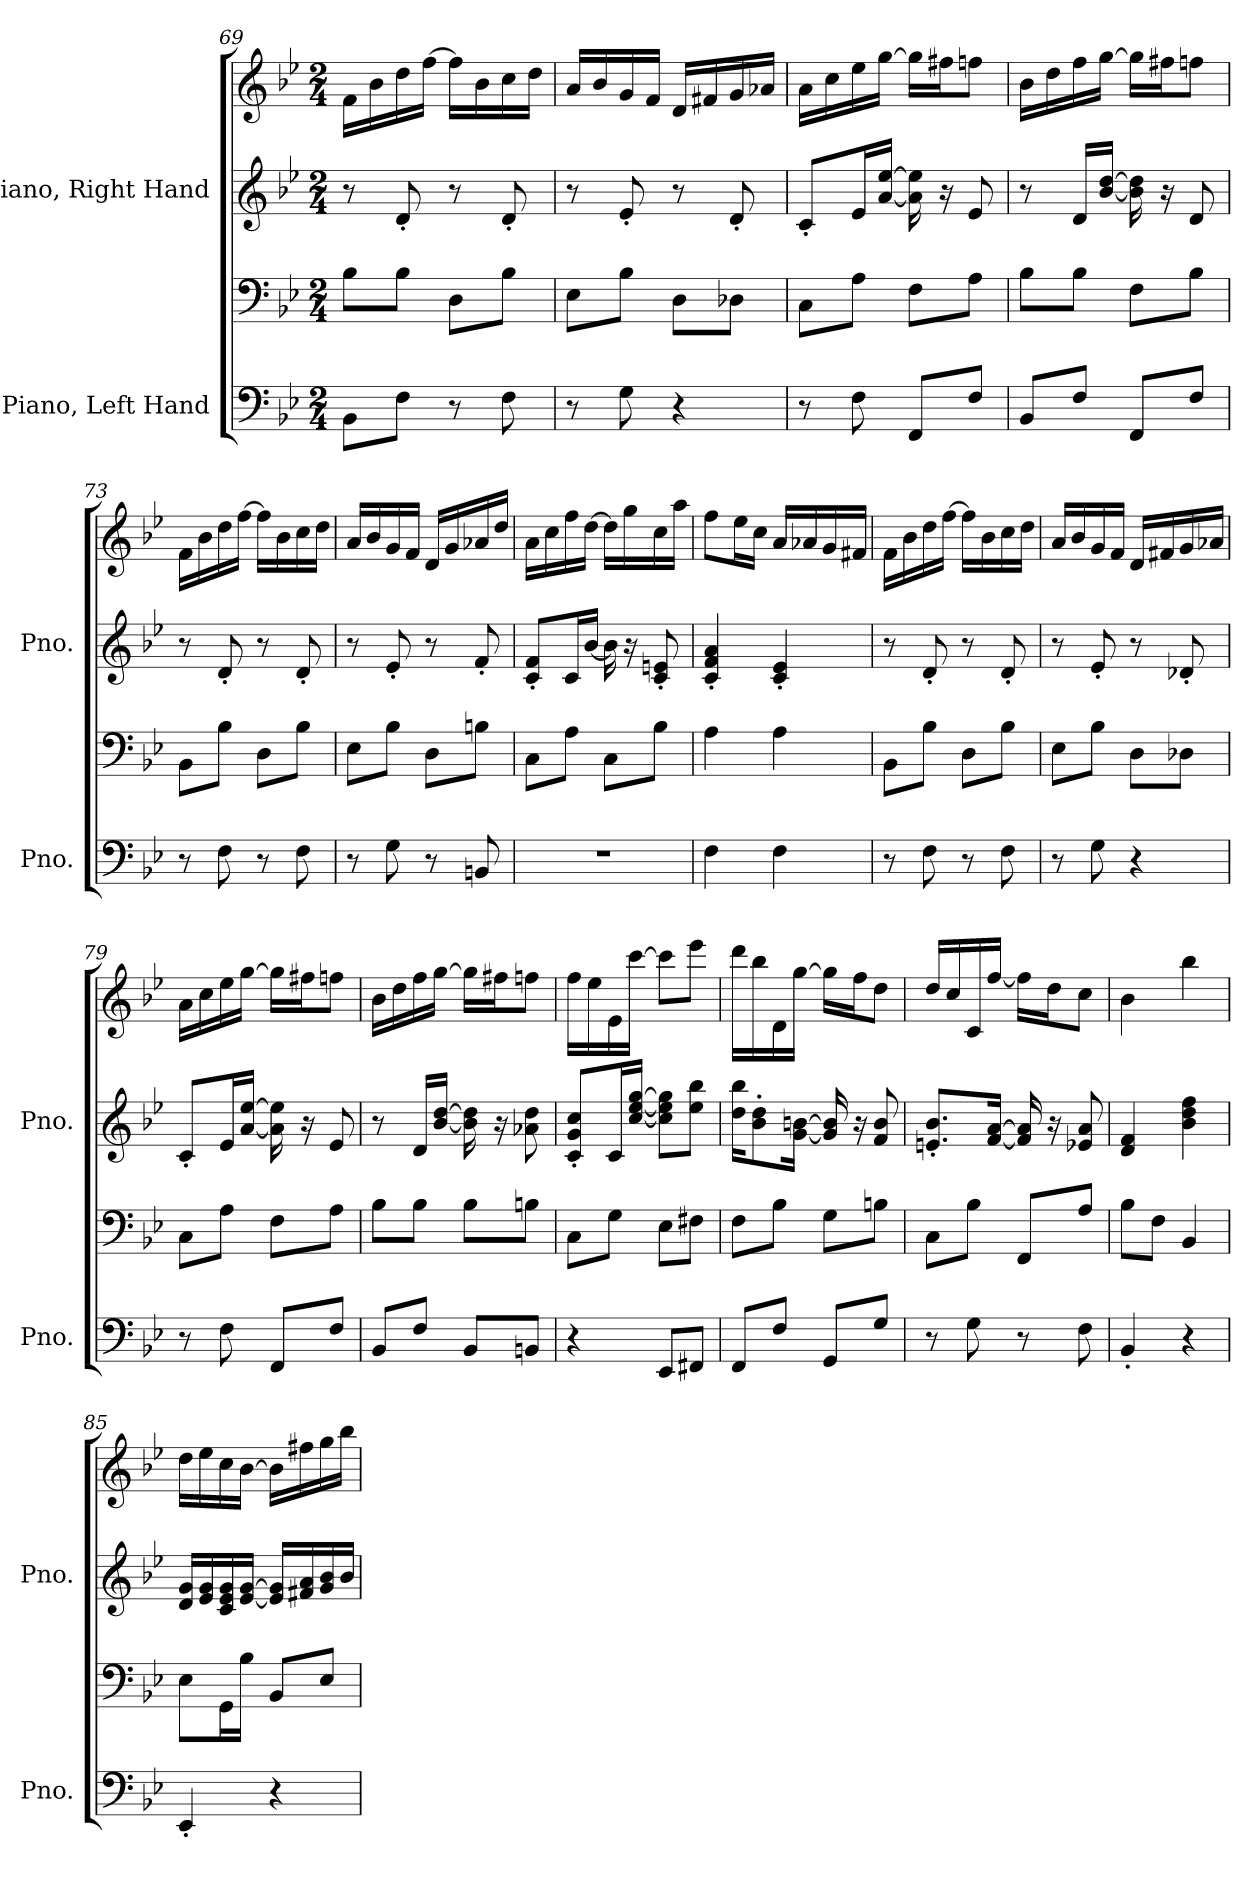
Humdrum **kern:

**kern	**kern	**kern	**kern
*part2	*part2	*part1	*part1
*staff4	*staff3	*staff2	*staff1
*I"Piano, Left Hand	*	*I"Piano, Right Hand	*
*I'Pno.	*	*I'Pno.	*
*clefF4	*clefF4	*clefG2	*clefG2
*k[b-e-]	*k[b-e-]	*k[b-e-]	*k[b-e-]
*M2/4	*M2/4	*M2/4	*M2/4
=69	=69	=69	=69
8BB-\L	8B-\L	8r	16f\LL
.	.	.	16b-\
8F\J	8B-\J	8d'/	16dd\
.	.	.	[16ff\JJ
8r	8D\L	8r	16ff\LL]
.	.	.	16b-\
8F\	8B-\J	8d'/	16cc\
.	.	.	16dd\JJ
=70	=70	=70	=70
8r	8E-\L	8r	16a/LL
.	.	.	16b-/
8G\	8B-\J	8e-'/	16g/
.	.	.	16f/JJ
4r	8D\L	8r	16d/LL
.	.	.	16f#X/
.	8D-X\J	8d'/	16g/
.	.	.	16a-X/JJ
=71	=71	=71	=71
8r	8C\L	8c'/L	16a\LL
.	.	.	16cc\
8F\	8A\J	16e-/L	16ee-\
.	.	[16a/ [16ee-/JJ	[16gg\JJ
8FF/L	8F\L	16a\] 16ee-\]	16gg\LL]
.	.	16r	16ff#X\J
8F/J	8A\J	8e-/	8ffn\J
!!LO:LB:g=z
=72	=72	=72	=72
8BB-/L	8B-\L	8r	16b-\LL
.	.	.	16dd\
8F/J	8B-\J	16d/LL	16ff\
.	.	[16b-/ [16dd/JJ	[16gg\JJ
8FF/L	8F\L	16b-\] 16dd\]	16gg\LL]
.	.	16r	16ff#X\J
8F/J	8B-\J	8d/	8ffn\J
=73	=73	=73	=73
8r	8BB-\L	8r	16f\LL
.	.	.	16b-\
8F\	8B-\J	8d'/	16dd\
.	.	.	[16ff\JJ
8r	8D\L	8r	16ff\LL]
.	.	.	16b-\
8F\	8B-\J	8d'/	16cc\
.	.	.	16dd\JJ
=74	=74	=74	=74
8r	8E-\L	8r	16a/LL
.	.	.	16b-/
8G\	8B-\J	8e-'/	16g/
.	.	.	16f/JJ
8r	8D\L	8r	16d/LL
.	.	.	16g/
8BBn/	8Bn\J	8f'/	16a-X/
.	.	.	16dd/JJ
=75	=75	=75	=75
2r	8C\L	8c/' 8f/'L	16a\LL
.	.	.	16cc\
.	8A\J	16c/L	16ff\
.	.	[16b-/JJ	[16dd\JJ
.	8C\L	16b-\]	16dd\LL]
.	.	16r	16gg\
.	8B-\J	8c/' 8en/'	16cc\
.	.	.	16aa\JJ
!!LO:PB:g=z
=76	=76	=76	=76
4F\	4A\	4c/' 4f/' 4a/'	8ff\L
.	.	.	16ee-\L
.	.	.	16cc\JJ
4F\	4A\	4c/' 4e-/'	16a/LL
.	.	.	16a-X/
.	.	.	16g/
.	.	.	16f#X/JJ
=77	=77	=77	=77
8r	8BB-\L	8r	16f\LL
.	.	.	16b-\
8F\	8B-\J	8d'/	16dd\
.	.	.	[16ff\JJ
8r	8D\L	8r	16ff\LL]
.	.	.	16b-\
8F\	8B-\J	8d'/	16cc\
.	.	.	16dd\JJ
=78	=78	=78	=78
8r	8E-\L	8r	16a/LL
.	.	.	16b-/
8G\	8B-\J	8e-'/	16g/
.	.	.	16f/JJ
4r	8D\L	8r	16d/LL
.	.	.	16f#X/
.	8D-X\J	8d-X'/	16g/
.	.	.	16a-X/JJ
=79	=79	=79	=79
8r	8C\L	8c'/L	16a\LL
.	.	.	16cc\
8F\	8A\J	16e-/L	16ee-\
.	.	[16a/ [16ee-/JJ	[16gg\JJ
8FF/L	8F\L	16a\] 16ee-\]	16gg\LL]
.	.	16r	16ff#X\J
8F/J	8A\J	8e-/	8ffn\J
!!LO:LB:g=z
=80	=80	=80	=80
8BB-/L	8B-\L	8r	16b-\LL
.	.	.	16dd\
8F/J	8B-\J	16d/LL	16ff\
.	.	[16b-/ [16dd/JJ	[16gg\JJ
8BB-/L	8B-\L	16b-\] 16dd\]	16gg\LL]
.	.	16r	16ff#X\J
8BBn/J	8Bn\J	8a-X\ 8dd\	8ffn\J
=81	=81	=81	=81
4r	8C\L	8c/' 8g/' 8cc/'L	16ff\LL
.	.	.	16ee-\
.	8G\J	16c/L	16e-\
.	.	[16cc/ [16ee-/ [16gg/JJ	[16ccc\JJ
8EE-/L	8E-\L	8cc\] 8ee-\] 8gg\]L	8ccc\L]
8FF#X/J	8F#X\J	8ee-\ 8bb-\J	8eee-\J
=82	=82	=82	=82
8FF/L	8F\L	16dd\ 16bb-\KL	16ddd\LL
.	.	8b-\' 8dd\'	16bb-\
8F/J	8B-\J	.	16d\
.	.	[16g\ [16bn\Jk	[16gg\JJ
8GG/L	8G\L	16g/] 16b/]	16gg\LL]
.	.	16r	16ff\J
8G/J	8Bn\J	8f/ 8b/	8dd\J
=83	=83	=83	=83
8r	8C\L	8.en/' 8.b-/'L	16dd/LL
.	.	.	16cc/
8G\	8B-\J	.	16c/
.	.	[16f/ [16a/Jk	[16ff/JJ
8r	8FF/L	16f/] 16a/]	16ff\LL]
.	.	16r	16dd\J
8F\	8A/J	8e-X/ 8a/	8cc\J
=84	=84	=84	=84
4BB-'/	8B-\L	4d/ 4f/	4b-\
.	8F\J	.	.
4r	4BB-/	4b-\ 4dd\ 4ff\	4bb-\
!!LO:LB:g=z
=85	=85	=85	=85
4EE-'/	8E-\L	16d/ 16g/LL	16dd\LL
.	.	16e-/ 16g/	16ee-\
.	16GG\L	16c/ 16e-/ 16g/	16cc\
.	16B-\JJ	[16e-/ [16g/JJ	[16b-\JJ
4r	8BB-/L	16e-/] 16g/]LL	16b-\LL]
.	.	16f#X/ 16a/	16ff#X\
.	8E-/J	16g/ 16b-/	16gg\
.	.	16b-/JJ	16bb-\JJ
=	=	=	=
*-	*-	*-	*-
